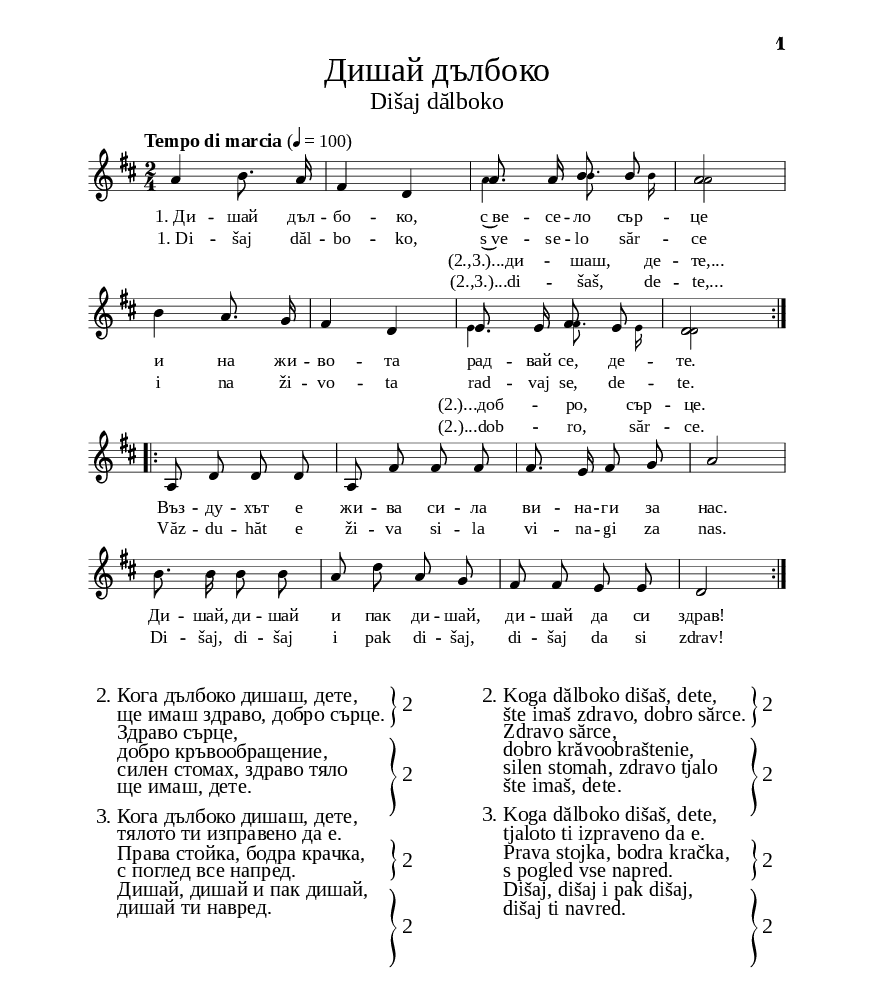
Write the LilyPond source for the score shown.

\version "2.24.3"

\include "include/globals.ily"

"rightBraces063" = \markup {
  \column {
    % repeat braces
    \translate #'(0 . -0.7 )
    \right-brace #20

    \translate #'(0 . -6.5 )
    \right-brace #38

    \translate #'(0 . -6.0 )
    \right-brace #20

    \translate #'(0 . -6.5 )
    \right-brace #38
  }
  \column {
    % repeat numbers
    \translate #'(0 . -1.2 )
    2

    \translate #'(0 . -7.0 )
    2

    \translate #'(0 . -11.9 )
    2

    \translate #'(0 . -9.0 )
    2
  }
}

\bookpart {
  \label #'ref063
  \tocItem \markup "Дишай дълбоко – Dišaj dălboko"
  \include "include/bookpart-paper.ily"
  \score {
    \include "include/score-layout.ily"

    <<
      \new Voice = "mainVoice" \absolute  {
        \clef treble
        \key d \major
        \time 2/4
        \tempoFunc "Tempo di marcia" 4 "100"
        \autoBeamOff

        a'4 b'8. a'16 | fis'4 d' | \noBreak

        <<
          % now temporary add a second voice
          {
            \voiceTwo % this voice is in the same context as parent
            \stemUp a'8. a'16 b'8 b' | a'2 \stemNeutral
          }
          \new Voice = "tempVoice1" {
            % this is a new voice context
            \voiceOne \autoBeamOff
            \stemDown \tiny a'4 b'8. b'16 |
            \once \override NoteColumn.force-hshift = #1.2
            a'2 \stemNeutral
          }
        >>
        \oneVoice
        | \break

        b'4 a'8. g'16 | fis'4 d' | \noBreak

        <<
          % now temporary add a new voice
          {
            \voiceTwo % this voice is in the same context as parent
            \stemUp e'8. e'16 fis'8 e' | d'2 \stemNeutral
          }
          \new Voice = "tempVoice2" {
            % this is a new voice context
            \voiceOne \autoBeamOff
            \stemDown \tiny e'4 fis'8. e'16 |
            \once \override NoteColumn.force-hshift = #1.2
            d'2 \stemNeutral
          }
        >>
        \oneVoice
        \bar ":|.|:" | \break
        a8 d' d' d' | a8 fis' fis' fis' | fis'8. e'16 fis'8 g' |  a'2 \break |
        b'8. b'16 b'8 b' | a'8 d'' a' g' |  fis'8 fis'8 e'8 e'8|  d'2 \bar ":|." \break |
      }

      \new Lyrics \lyricsto "mainVoice" {
        "1. Ди" -- шай дъл -- бо -- ко, с~ве -- се -- ло сър -- це
        и на жи -- во -- та рад -- вай се, де -- те.
        Въз -- ду -- хът е жи -- ва си -- ла ви -- на -- ги за нас.
        Ди -- шай, ди -- шай и пак ди -- шай, ди -- шай да си здрав!
      }
      \new Lyrics \lyricsto "mainVoice" {
        "1. Di" -- šaj dăl -- bo -- ko, s~ve -- se -- lo săr -- ce
        i na ži -- vo -- ta rad -- vaj se, de -- te.
        Văz -- du -- hăt e ži -- va si -- la vi -- na -- gi za nas.
        Di -- šaj, di -- šaj i pak di -- šaj, di -- šaj da si zdrav!
      }

      \new Lyrics \lyricsto "tempVoice1" {
        "(2.,3.)...ди" -- шаш, де -- те,...
      }
      \new Lyrics \lyricsto "tempVoice1" {
        "(2.,3.)...di" -- šaš, de -- te,...
      }

      \new Lyrics \lyricsto "tempVoice2" {
        "(2.)...доб" -- ро, сър -- це.
      }
      \new Lyrics \lyricsto "tempVoice2" {
        "(2.)...dob" -- ro, săr -- ce.
      }
    >>

    \header {
      title = \titleFunc "Дишай дълбоко" "Dišaj dălboko"
    }

    \midi{}

  } % score



  \markup \empty-two

  \markup \abs-fontsize #10 {
    \hspace #1
    \override #`(baseline-skip . ,bgCoupletBaselineSkip)
    \column {

      \line {   2.  Кога дълбоко дишаш, дете,}

      \line {   "   "ще имаш здраво, добро сърце.}

      \line {   "   "Здраво сърце, }

      \line {   "   "добро кръвообращение,}

      \line {   "   "силен стомах, здраво тяло}

      \line {   "   "ще имаш, дете.}

      \vspace #0.5

      \line {   3. Кога дълбоко дишаш, дете,}

      \line {   "   "тялото ти изправено да е.}

      \line {   "   "Права стойка, бодра крачка,}

      \line {   "   "с поглед все напред.}

      \line {   "   "Дишай, дишай и пак дишай, }

      \line {   "   "дишай ти навред. }
    }
    \"rightBraces063"
    \hspace #9
    \override #`(baseline-skip . ,bgCoupletBaselineSkip)
    \column {

      \line {   2.  Koga dălboko dišaš, dete,}

      \line {   "   "šte imaš zdravo, dobro sărce.}

      \line {   "   "Zdravo sărce, }

      \line {   "   "dobro krăvoobraštenie,}

      \line {   "   "silen stomah, zdravo tjalo}

      \line {   "   "šte imaš, dete.}

      \vspace #0.5

      \line {   3. Koga dălboko dišaš, dete,}

      \line {   "   "tjaloto ti izpraveno da e.}

      \line {   "   "Prava stojka, bodra kračka,}

      \line {   "   "s pogled vse napred.}

      \line {   "   "Dišaj, dišaj i pak dišaj, }

      \line {   "   "dišaj ti navred. }
    } %column
    \"rightBraces063"
  } % markup

  \pageBreak

  % include foreign translation(s) of the song
  \version "2.24.3"

\markup \fill-line { \fontsize #deTitleFontSize "Atme tief" }
\markup \null
\markup \null
\markup \fontsize #deCoupletFontSize {
  \hspace #15
  \override #`(baseline-skip . ,deCoupletBaselineSkip)

  \column {

\line { 1. Atme tief mit fröhlichem Herzen,}

\line { "   "und erfreue dich, Kind, am Leben.}

\line { "   "Die Luft ist für uns immer eine lebendige Kraft,}

\line { "   "atme, atme und atme wieder,}

\line { "   "atme, auf dass du gesund bleibst!}
 \line { " " }
\line { 2. Wenn du, Kind, tief atmest,}

\line { "   " wirst du ein gesundes, gutes Herz haben.}

\line { "   "Ein gesundes Herz, einen guten Kreislauf,}

\line { "   "einen starken Magen, einen starken Körper}

\line { "   "wirst du, Kind, haben.}
 \line { " " }
\line { 3. Wenn du, Kind, tief atmest,}

\line { "   "soll dein Körper aufgerichtet sein!}

\line { "   "Aufrechte Haltung, ein munterer Schritt,}

\line { "   "mit dem Blick immer vorwärts.}

\line { "   "Atme, atme und atme wieder,}

\line { "   "atme du überall.}


           }
       
    }    


} % bookpart
